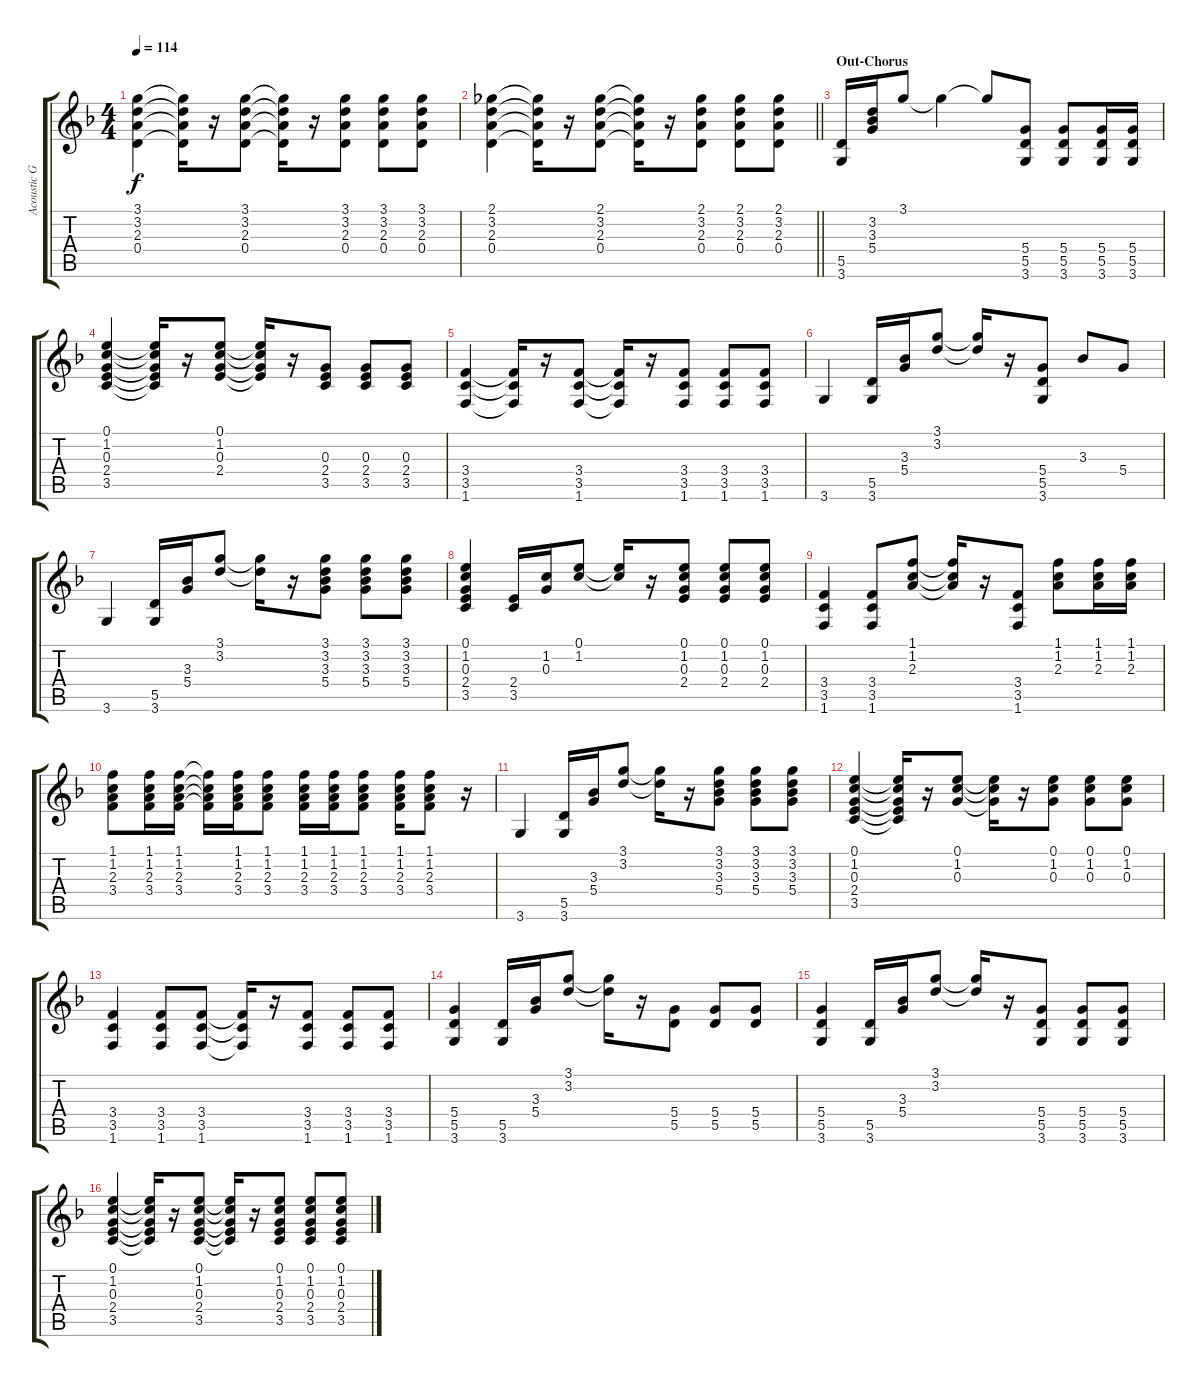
\track ("Acoustic Gtr (Steel) " "Acoustic G") {instrument acousticguitarsteel}
\staff {score tabs}
\tuning (E4 B3 G3 D3 A2 E2) {hide}
\ts (4 4)
\tempo 114
\clef g2
\ks f
(3.1 3.2 2.3 0.4).4{dy f} (3.1{t} 3.2{t} 2.3{t} 0.4{t}).16 r.16 (3.1 3.2 2.3 0.4).8 (3.1{t} 3.2{t} 2.3{t} 0.4{t}).16 r.16 (3.1 3.2 2.3 0.4).8 (3.1 3.2 2.3 0.4).8 (3.1 3.2 2.3 0.4).8 |
\barLineRight lightlight
(2.1 3.2 2.3 0.4).4 (2.1{t} 3.2{t} 2.3{t} 0.4{t}).16 r.16 (2.1 3.2 2.3 0.4).8 (2.1{t} 3.2{t} 2.3{t} 0.4{t}).16 r.16 (2.1 3.2 2.3 0.4).8 (2.1 3.2 2.3 0.4).8 (2.1 3.2 2.3 0.4).8 |
\section ("" "Out-Chorus")
(5.5 3.6).16 (3.2 3.3 5.4).16 3.1.8 3.1{t}.4 3.1{t}.8 (5.4 5.5 3.6).8 (5.4 5.5 3.6).8 (5.4 5.5 3.6).16 (5.4 5.5 3.6).16 |
(0.1 1.2 0.3 2.4 3.5).4 (0.1{t} 1.2{t} 0.3{t} 2.4{t} 3.5{t}).16 r.16 (0.1 1.2 0.3 2.4).8 (0.1{t} 1.2{t} 0.3{t} 2.4{t}).16 r.16 (0.3 2.4 3.5).8 (0.3 2.4 3.5).8 (0.3 2.4 3.5).8 |
(3.4 3.5 1.6).4 (3.4{t} 3.5{t} 1.6{t}).16 r.16 (3.4 3.5 1.6).8 (3.4{t} 3.5{t} 1.6{t}).16 r.16 (3.4 3.5 1.6).8 (3.4 3.5 1.6).8 (3.4 3.5 1.6).8 |
3.6.4 (5.5 3.6).16 (3.3 5.4).16 (3.1 3.2).8 (3.1{t} 3.2{t}).16 r.16 (5.4 5.5 3.6).8 3.3.8 5.4.8 |
3.6.4 (5.5 3.6).16 (3.3 5.4).16 (3.1 3.2).8 (3.1{t} 3.2{t}).16 r.16 (3.1 3.2 3.3 5.4).8 (3.1 3.2 3.3 5.4).8 (3.1 3.2 3.3 5.4).8 |
(0.1 1.2 0.3 2.4 3.5).4 (2.4 3.5).16 (1.2 0.3).16 (0.1 1.2).8 (0.1{t} 1.2{t}).16 r.16 (0.1 1.2 0.3 2.4).8 (0.1 1.2 0.3 2.4).8 (0.1 1.2 0.3 2.4).8 |
(3.4 3.5 1.6).4 (3.4 3.5 1.6).8 (1.1 1.2 2.3).8 (1.1{t} 1.2{t} 2.3{t}).16 r.16 (3.4 3.5 1.6).8 (1.1 1.2 2.3).8 (1.1 1.2 2.3).16 (1.1 1.2 2.3).16 |
(1.1 1.2 2.3 3.4).8 (1.1 1.2 2.3 3.4).16 (1.1 1.2 2.3 3.4).16 (1.1{t} 1.2{t} 2.3{t} 3.4{t}).16 (1.1 1.2 2.3 3.4).16 (1.1 1.2 2.3 3.4).8 (1.1 1.2 2.3 3.4).16 (1.1 1.2 2.3 3.4).16 (1.1 1.2 2.3 3.4).8 (1.1 1.2 2.3 3.4).16 (1.1 1.2 2.3 3.4).8 r.16 |
3.6.4 (5.5 3.6).16 (3.3 5.4).16 (3.1 3.2).8 (3.1{t} 3.2{t}).16 r.16 (3.1 3.2 3.3 5.4).8 (3.1 3.2 3.3 5.4).8 (3.1 3.2 3.3 5.4).8 |
(0.1 1.2 0.3 2.4 3.5).4 (0.1{t} 1.2{t} 0.3{t} 2.4{t} 3.5{t}).16 r.16 (0.1 1.2 0.3).8 (0.1{t} 1.2{t} 0.3{t}).16 r.16 (0.1 1.2 0.3).8 (0.1 1.2 0.3).8 (0.1 1.2 0.3).8 |
(3.4 3.5 1.6).4 (3.4 3.5 1.6).8 (3.4 3.5 1.6).8 (3.4{t} 3.5{t} 1.6{t}).16 r.16 (3.4 3.5 1.6).8 (3.4 3.5 1.6).8 (3.4 3.5 1.6).8 |
(5.4 5.5 3.6).4 (5.5 3.6).16 (3.3 5.4).16 (3.1 3.2).8 (3.1{t} 3.2{t}).16 r.16 (5.4 5.5).8 (5.4 5.5).8 (5.4 5.5).8 |
(5.4 5.5 3.6).4 (5.5 3.6).16 (3.3 5.4).16 (3.1 3.2).8 (3.1{t} 3.2{t}).16 r.16 (5.4 5.5 3.6).8 (5.4 5.5 3.6).8 (5.4 5.5 3.6).8 |
(0.1 1.2 0.3 2.4 3.5).4 (0.1{t} 1.2{t} 0.3{t} 2.4{t} 3.5{t}).16 r.16 (0.1 1.2 0.3 2.4 3.5).8 (0.1{t} 1.2{t} 0.3{t} 2.4{t} 3.5{t}).16 r.16 (0.1 1.2 0.3 2.4 3.5).8 (0.1 1.2 0.3 2.4 3.5).8 (0.1 1.2 0.3 2.4 3.5).8
